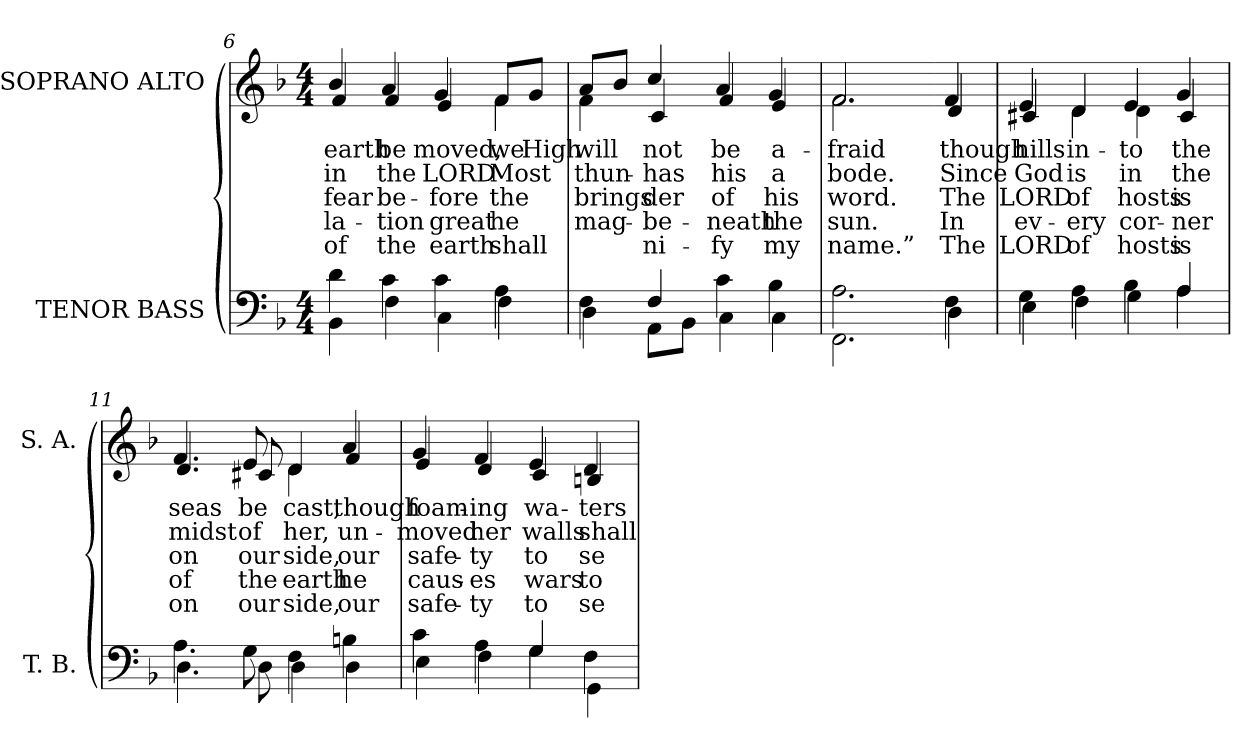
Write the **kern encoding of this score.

**kern	**kern	**text	**text	**text	**text	**text
*part2	*part1	*part1	*part1	*part1	*part1	*part1
*staff2	*staff1	*staff1	*staff1	*staff1	*staff1	*staff1
*I"TENOR BASS	*I"SOPRANO ALTO	*	*	*	*	*
*I'T. B.	*I'S. A.	*	*	*	*	*
*clefF4	*clefG2	*	*	*	*	*
*k[b-]	*k[b-]	*	*	*	*	*
*F:	*F:	*	*	*	*	*
*M4/4	*M4/4	*	*	*	*	*
=6	=6	=6	=6	=6	=6	=6
*^	*	*	*	*	*	*
!	!	!	!LO:LY:b:color=#000000	!LO:LY:b:color=#000000	!LO:LY:b:color=#000000	!LO:LY:b:color=#000000	!LO:LY:b:color=#000000
*	*	*^	*	*	*	*	*
4di\	4BB-i\	4b-i/	4fi/	earth	-in	fear	-la-	of
!	!	!	!	!LO:LY:b:color=#000000	!LO:LY:b:color=#000000	!LO:LY:b:color=#000000	!LO:LY:b:color=#000000	!LO:LY:b:color=#000000
4ci\	4Fi\	4ai/	4fi/	be	the	be-	-tion	the
!	!	!	!	!LO:LY:b:color=#000000	!LO:LY:b:color=#000000	!LO:LY:b:color=#000000	!LO:LY:b:color=#000000	!LO:LY:b:color=#000000
4ci\	4Ci\	4gi/	4ei/	moved,	LORD	-fore	great	earth
!	!	!	!	!LO:LY:b:color=#000000	!LO:LY:b:color=#000000	!LO:LY:b:color=#000000	!LO:LY:b:color=#000000	!LO:LY:b:color=#000000
4Ai\	4Fi\	8fi/L	4fi\	we	Most	the	he	shall
!	!	!	!	!LO:LY:b:color=#000000	!	!	!	!
.	.	8gi/J	.	High	.	.	.	.
=7	=7	=7	=7	=7	=7	=7	=7	=7
!	!	!	!	!LO:LY:b:color=#000000	!LO:LY:b:color=#000000	!LO:LY:b:color=#000000	!LO:LY:b:color=#000000	!
4Fi\	4Di\	8ai/L	4fi\	will	thun-	brings	mag-	.
.	.	8b-i/J	.	.	.	.	.	.
!	!	!	!	!LO:LY:b:color=#000000	!LO:LY:b:color=#000000	!LO:LY:b:color=#000000	!LO:LY:b:color=#000000	!LO:LY:b:color=#000000
4Fi/	8AAi\L	4cci/	4ci/	not	has	-der	be-	-ni-
.	8BB-i\J	.	.	.	.	.	.	.
!	!	!	!	!LO:LY:b:color=#000000	!LO:LY:b:color=#000000	!LO:LY:b:color=#000000	!LO:LY:b:color=#000000	!LO:LY:b:color=#000000
4ci\	4Ci\	4ai/	4fi/	be	his	of	-neath	-fy
!	!	!	!	!LO:LY:b:color=#000000	!LO:LY:b:color=#000000	!LO:LY:b:color=#000000	!LO:LY:b:color=#000000	!LO:LY:b:color=#000000
4B-i\	4Ci\	4gi/	4ei/	a-	a	his	the	my
=8	=8	=8	=8	=8	=8	=8	=8	=8
!	!	!	!	!LO:LY:b:color=#000000	!LO:LY:b:color=#000000	!LO:LY:b:color=#000000	!LO:LY:b:color=#000000	!LO:LY:b:color=#000000
2.Ai\	2.FFi\	2.fi/	2.fi\	-fraid	bode.	word.	sun.	name.”
!!LO:LB:g=z	!!
=9-	=9-	=9-	=9-	=9-	=9-	=9-	=9-	=9-
!	!	!	!	!LO:LY:b:color=#000000	!LO:LY:b:color=#000000	!LO:LY:b:color=#000000	!LO:LY:b:color=#000000	!LO:LY:b:color=#000000
4Fi\	4Di\	4fi/	4di/	though	Since	The	In	The
=10	=10	=10	=10	=10	=10	=10	=10	=10
!	!	!	!	!LO:LY:b:color=#000000	!LO:LY:b:color=#000000	!LO:LY:b:color=#000000	!LO:LY:b:color=#000000	!LO:LY:b:color=#000000
4Gi\	4Ei\	4ei/	4c#Xi/	hills	God	LORD	ev-	LORD
!	!	!	!	!LO:LY:b:color=#000000	!LO:LY:b:color=#000000	!LO:LY:b:color=#000000	!LO:LY:b:color=#000000	!LO:LY:b:color=#000000
4Ai\	4Fi\	4di/	4di\	in-	is	of	-ery	of
!	!	!	!	!LO:LY:b:color=#000000	!LO:LY:b:color=#000000	!LO:LY:b:color=#000000	!LO:LY:b:color=#000000	!LO:LY:b:color=#000000
4B-i\	4Gi\	4ei/	4di\	-to	in	hosts	cor-	hosts
!	!	!	!	!LO:LY:b:color=#000000	!LO:LY:b:color=#000000	!LO:LY:b:color=#000000	!LO:LY:b:color=#000000	!LO:LY:b:color=#000000
4Ai/	4Ai\	4gi/	4c#i/	the	the	is	-ner	is
=11	=11	=11	=11	=11	=11	=11	=11	=11
!	!	!	!	!LO:LY:b:color=#000000	!LO:LY:b:color=#000000	!LO:LY:b:color=#000000	!LO:LY:b:color=#000000	!LO:LY:b:color=#000000
4.Ai\	4.Di\	4.fi/	4.di/	seas	midst	on	of	on
!	!	!	!	!LO:LY:b:color=#000000	!LO:LY:b:color=#000000	!LO:LY:b:color=#000000	!LO:LY:b:color=#000000	!LO:LY:b:color=#000000
8Gi\	8Di\	8ei/	8c#Xi/	be	of	our	the	our
!	!	!	!	!LO:LY:b:color=#000000	!LO:LY:b:color=#000000	!LO:LY:b:color=#000000	!LO:LY:b:color=#000000	!LO:LY:b:color=#000000
4Fi\	4Di\	4di/	4di\	cast,	her,	side,	earth	side,
!	!	!	!	!LO:LY:b:color=#000000	!LO:LY:b:color=#000000	!LO:LY:b:color=#000000	!LO:LY:b:color=#000000	!LO:LY:b:color=#000000
4Bni\	4Di\	4ai/	4fi/	though	un-	our	he	our
=12	=12	=12	=12	=12	=12	=12	=12	=12
!	!	!	!	!LO:LY:b:color=#000000	!LO:LY:b:color=#000000	!LO:LY:b:color=#000000	!LO:LY:b:color=#000000	!LO:LY:b:color=#000000
4ci\	4Ei\	4gi/	4ei/	foam-	-moved	safe-	caus-	safe-
!	!	!	!	!LO:LY:b:color=#000000	!LO:LY:b:color=#000000	!LO:LY:b:color=#000000	!LO:LY:b:color=#000000	!LO:LY:b:color=#000000
4Ai\	4Fi\	4fi/	4di/	-ing	her	-ty	-es	-ty
!	!	!	!	!LO:LY:b:color=#000000	!LO:LY:b:color=#000000	!LO:LY:b:color=#000000	!LO:LY:b:color=#000000	!LO:LY:b:color=#000000
4Gi/	4Gi\	4ei/	4ci/	wa-	walls	to	wars	to
!	!	!	!	!LO:LY:b:color=#000000	!LO:LY:b:color=#000000	!LO:LY:b:color=#000000	!LO:LY:b:color=#000000	!LO:LY:b:color=#000000
4Fi\	4GGi\	4di/	4Bni/	-ters	shall	se-	to	se-
*v	*v	*	*	*	*	*	*	*
*	*v	*v	*	*	*	*	*
=	=	=	=	=	=	=
*-	*-	*-	*-	*-	*-	*-
